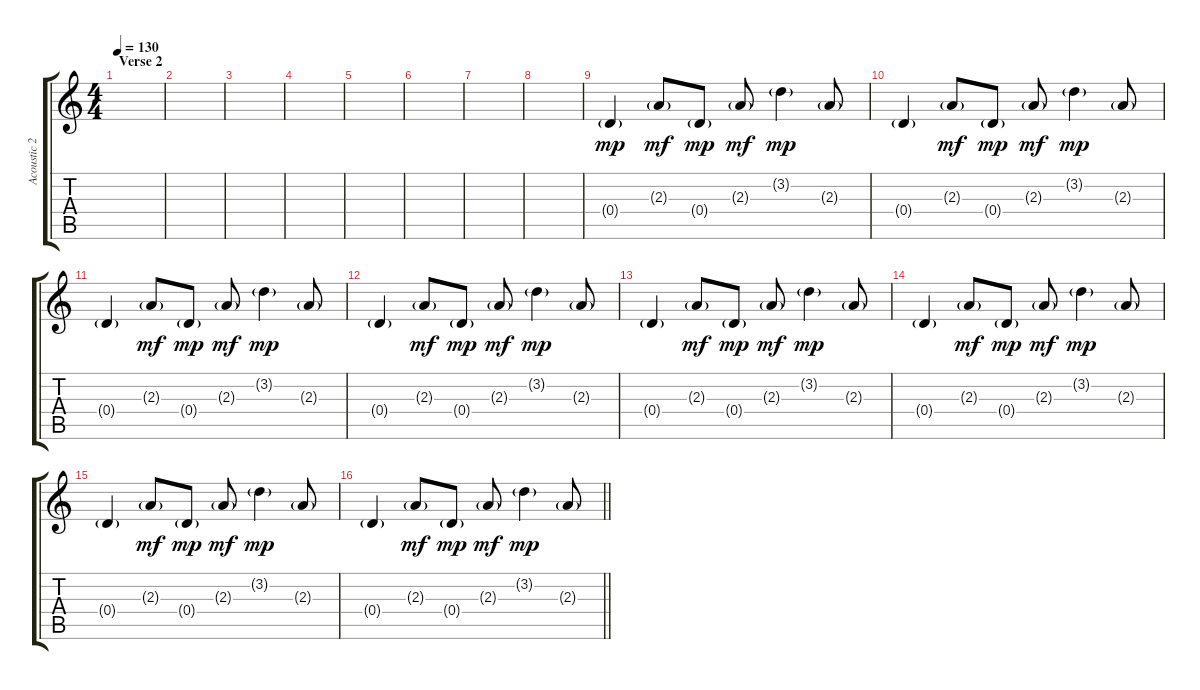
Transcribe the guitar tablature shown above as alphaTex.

\track ("Acoustic 2" "Acoustic 2") {instrument acousticguitarsteel}
\staff {score tabs}
\tuning (E4 B3 G3 D3 A2 E2) {hide}
\ts (4 4)
\section ("" "Verse 2")
\tempo 130
\clef g2
\ks c
|
|
|
|
|
|
|
|
0.4{g}.4{dy mp} 2.3{g}.8{dy mf} 0.4{g}.8{dy mp} 2.3{g}.8{dy mf} 3.2{g}.4{dy mp} 2.3{g}.8 |
0.4{g}.4 2.3{g}.8{dy mf} 0.4{g}.8{dy mp} 2.3{g}.8{dy mf} 3.2{g}.4{dy mp} 2.3{g}.8 |
0.4{g}.4 2.3{g}.8{dy mf} 0.4{g}.8{dy mp} 2.3{g}.8{dy mf} 3.2{g}.4{dy mp} 2.3{g}.8 |
0.4{g}.4 2.3{g}.8{dy mf} 0.4{g}.8{dy mp} 2.3{g}.8{dy mf} 3.2{g}.4{dy mp} 2.3{g}.8 |
0.4{g}.4 2.3{g}.8{dy mf} 0.4{g}.8{dy mp} 2.3{g}.8{dy mf} 3.2{g}.4{dy mp} 2.3{g}.8 |
0.4{g}.4 2.3{g}.8{dy mf} 0.4{g}.8{dy mp} 2.3{g}.8{dy mf} 3.2{g}.4{dy mp} 2.3{g}.8 |
0.4{g}.4 2.3{g}.8{dy mf} 0.4{g}.8{dy mp} 2.3{g}.8{dy mf} 3.2{g}.4{dy mp} 2.3{g}.8 |
\barLineRight lightlight
0.4{g}.4 2.3{g}.8{dy mf} 0.4{g}.8{dy mp} 2.3{g}.8{dy mf} 3.2{g}.4{dy mp} 2.3{g}.8
